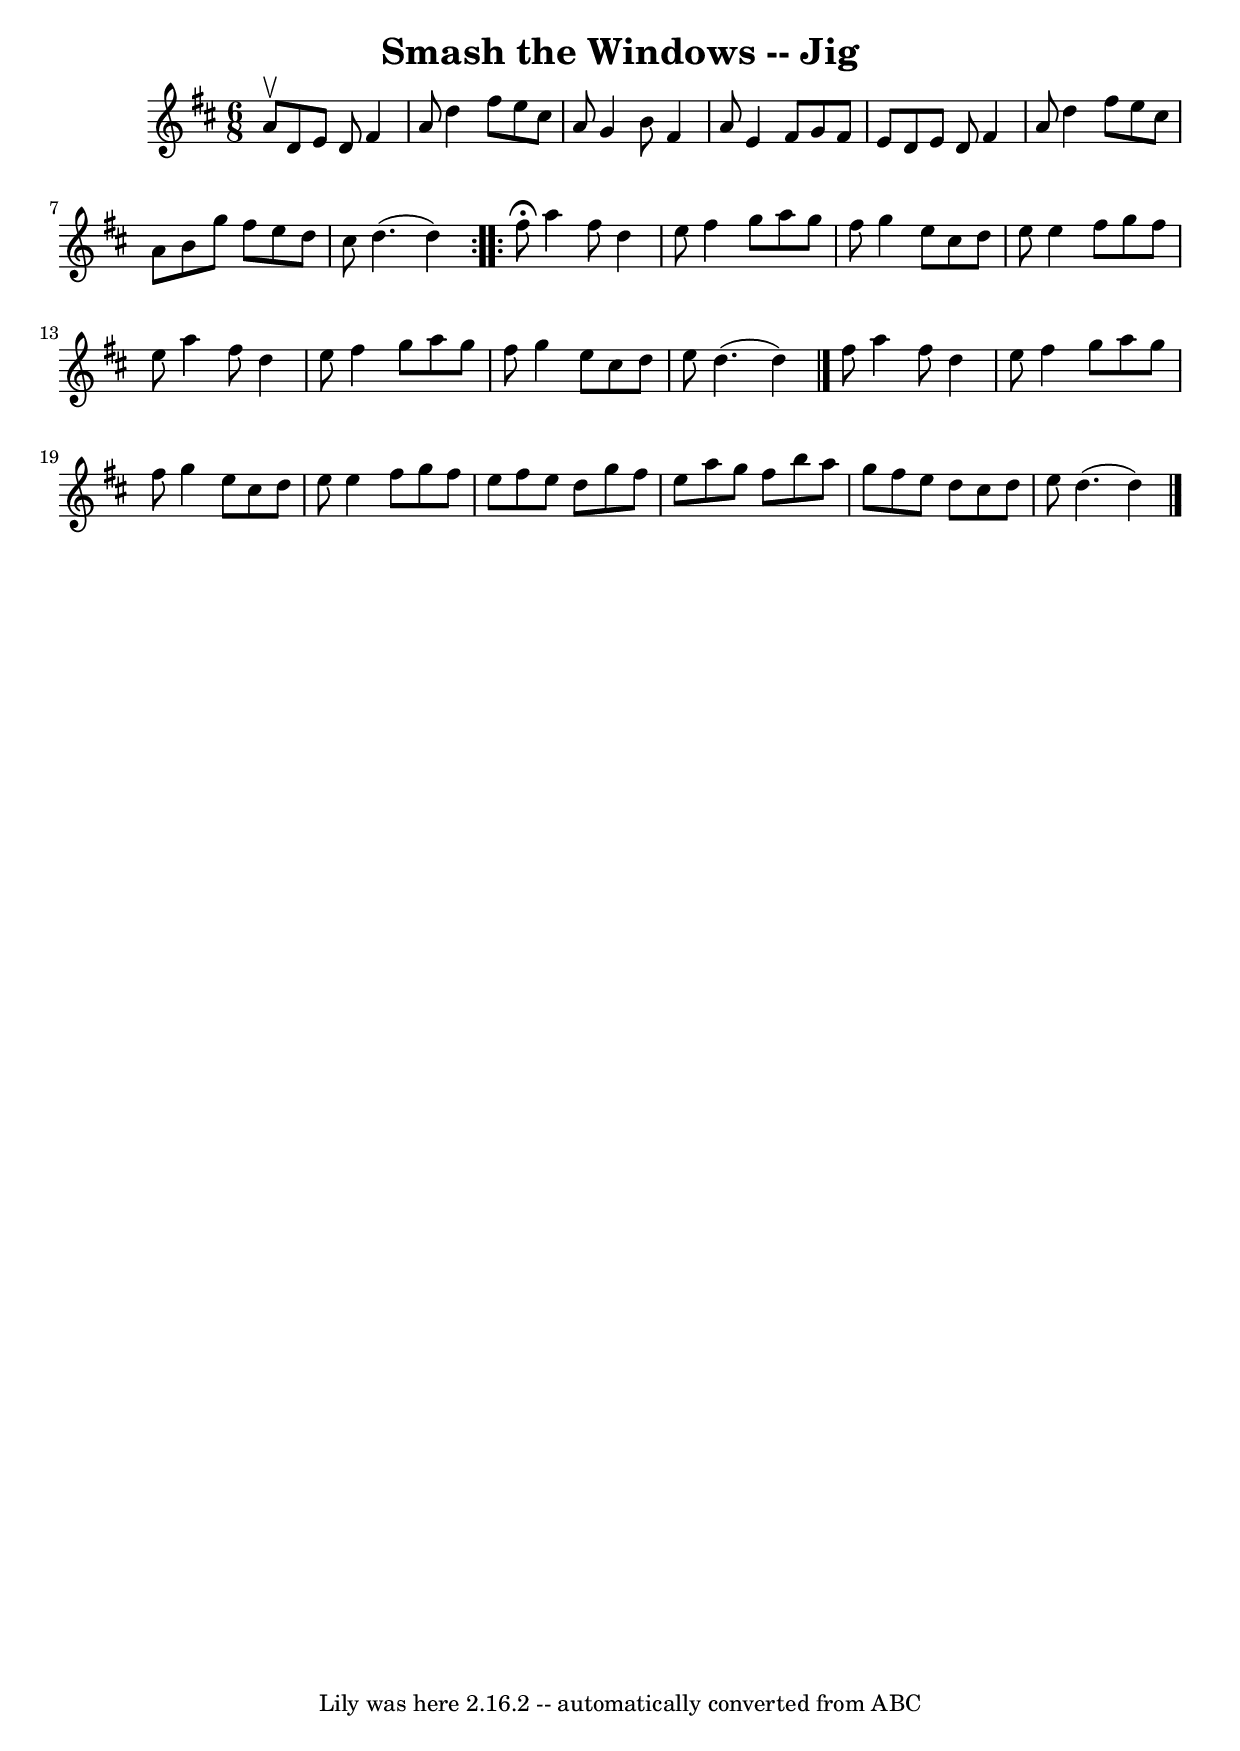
\version "2.16.2"
\include "Mammoth.ily"
\header {
  %% book = "Ryan's Mammoth Collection"
  crossRefNumber = "1"
  footnotes = "\\\\88 459"
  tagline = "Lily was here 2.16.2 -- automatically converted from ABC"
  title = "Smash the Windows -- Jig"

}
voicedefault =  {



  \repeat volta 2 {

    \time 6/8 
    \key d \major
    a'8^\upbow |
    d'8 e'8 d'8 fis'4   
    a'8    |
    d''4 fis''8 e''8 cis''8 a'8    |
    g'4    
    b'8 fis'4 a'8    |
    e'4 fis'8 g'8 fis'8 e'8    
    |
    d'8 e'8 d'8 fis'4 a'8    |
    d''4 fis''8    
    e''8 cis''8 a'8    |
    b'8 g''8 fis''8 e''8 d''8    
    cis''8    |
    d''4. (d''4)   
  }     
  \repeat volta 2 {
    fis''8 
    ^\fermata |
    a''4 fis''8 d''4 e''8    |
    fis''4    
    g''8 a''8 g''8 fis''8    |
    g''4 e''8 cis''8 d''8    
    e''8    |
    e''4 fis''8 g''8 fis''8 e''8    |
    
    a''4 fis''8 d''4 e''8    |
    fis''4 g''8 a''8 g''8    
    fis''8    |
    g''4 e''8 cis''8 d''8 e''8    |
    d''4. 
    (d''4) \bar "|." fis''8  |
    a''4 fis''8 d''4 e''8  
    |
    fis''4 g''8 a''8 g''8 fis''8    |
    g''4    
    e''8 cis''8 d''8 e''8    |
    e''4 fis''8 g''8 fis''8   
    e''8    |
    fis''8 e''8 d''8 g''8 fis''8 e''8    
    |
    a''8 g''8 fis''8 b''8 a''8 g''8    |
    fis''8  
    e''8 d''8 cis''8 d''8 e''8    |
    d''4. (d''4)   
    \bar "|."   
  }

}

\score{
  <<

    \context Staff="default"
    {
      \voicedefault 
      
    }

  >>
  \layout {
    
  }
  \midi {
  }

}
